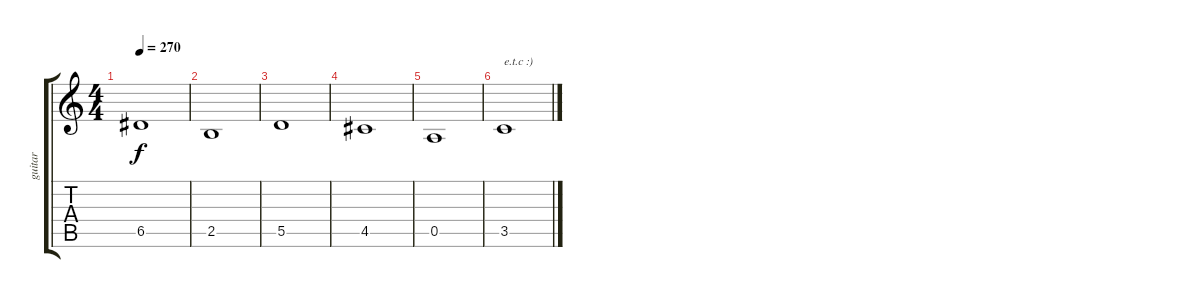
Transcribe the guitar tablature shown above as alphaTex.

\track ("guitar" "guitar") {instrument distortionguitar}
\staff {score tabs}
\tuning (E4 B3 G3 D3 A2 E2) {hide}
\ts (4 4)
\tempo 270
\clef g2
\ks c
6.5.1{dy f} |
2.5.1 |
5.5.1 |
4.5.1 |
0.5.1 |
3.5.1{txt "e.t.c :)"}
